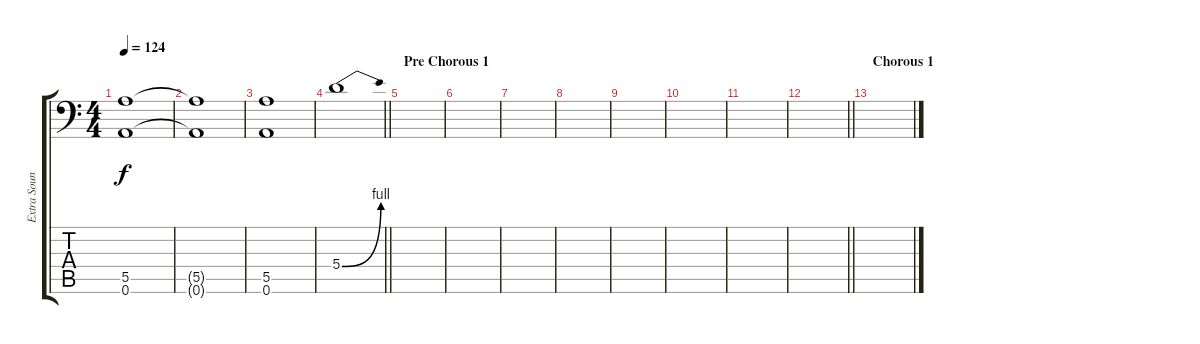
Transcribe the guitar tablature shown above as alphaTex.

\track ("Extra Sounds" "Extra Soun") {instrument distortionguitar}
\staff {score tabs}
\tuning (B3 Gb3 D3 A2 E2 A1) {hide}
\ts (4 4)
\tempo 124
\clef f4
\ks c
(5.5 0.6).1{dy f} |
(5.5{t} 0.6{t}).1 |
(5.5 0.6).1 |
\barLineRight lightlight
5.4{be (bend 0 0 60 4)}.1 |
\section ("" "Pre Chorous 1")
|
|
|
|
|
|
|
\barLineRight lightlight
|
\section ("" "Chorous 1")
